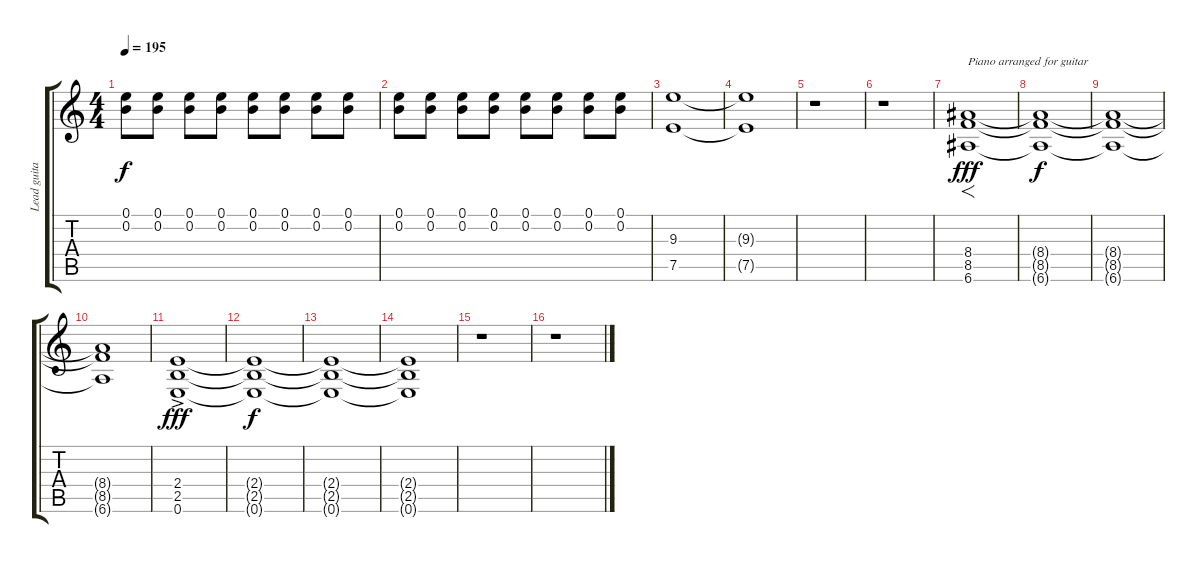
\track ("Lead guitar" "Lead guita") {instrument overdrivenguitar}
\staff {score tabs}
\tuning (E4 B3 G3 D3 A2 E2) {hide}
\ts (4 4)
\tempo 195
\clef g2
\ks c
(0.1 0.2).8{dy f} (0.1 0.2).8 (0.1 0.2).8 (0.1 0.2).8 (0.1 0.2).8 (0.1 0.2).8 (0.1 0.2).8 (0.1 0.2).8 |
(0.1 0.2).8 (0.1 0.2).8 (0.1 0.2).8 (0.1 0.2).8 (0.1 0.2).8 (0.1 0.2).8 (0.1 0.2).8 (0.1 0.2).8 |
(9.3 7.5).1 |
(9.3{t} 7.5{t}).1{volume 3} |
r.1 |
r.1 |
(8.4 8.5 6.6).1{f txt "Piano arranged for guitar" dy fff volume 16 balance 16 instrument acousticgrandpiano} |
(8.4{t} 8.5{t} 6.6{t}).1{dy f} |
(8.4{t} 8.5{t} 6.6{t}).1 |
(8.4{t} 8.5{t} 6.6{t}).1 |
(2.4{ac} 2.5 0.6).1{dy fff instrument acousticgrandpiano} |
(2.4{t} 2.5{t} 0.6{t}).1{dy f} |
(2.4{t} 2.5{t} 0.6{t}).1 |
(2.4{t} 2.5{t} 0.6{t}).1 |
r.1 |
r.1
